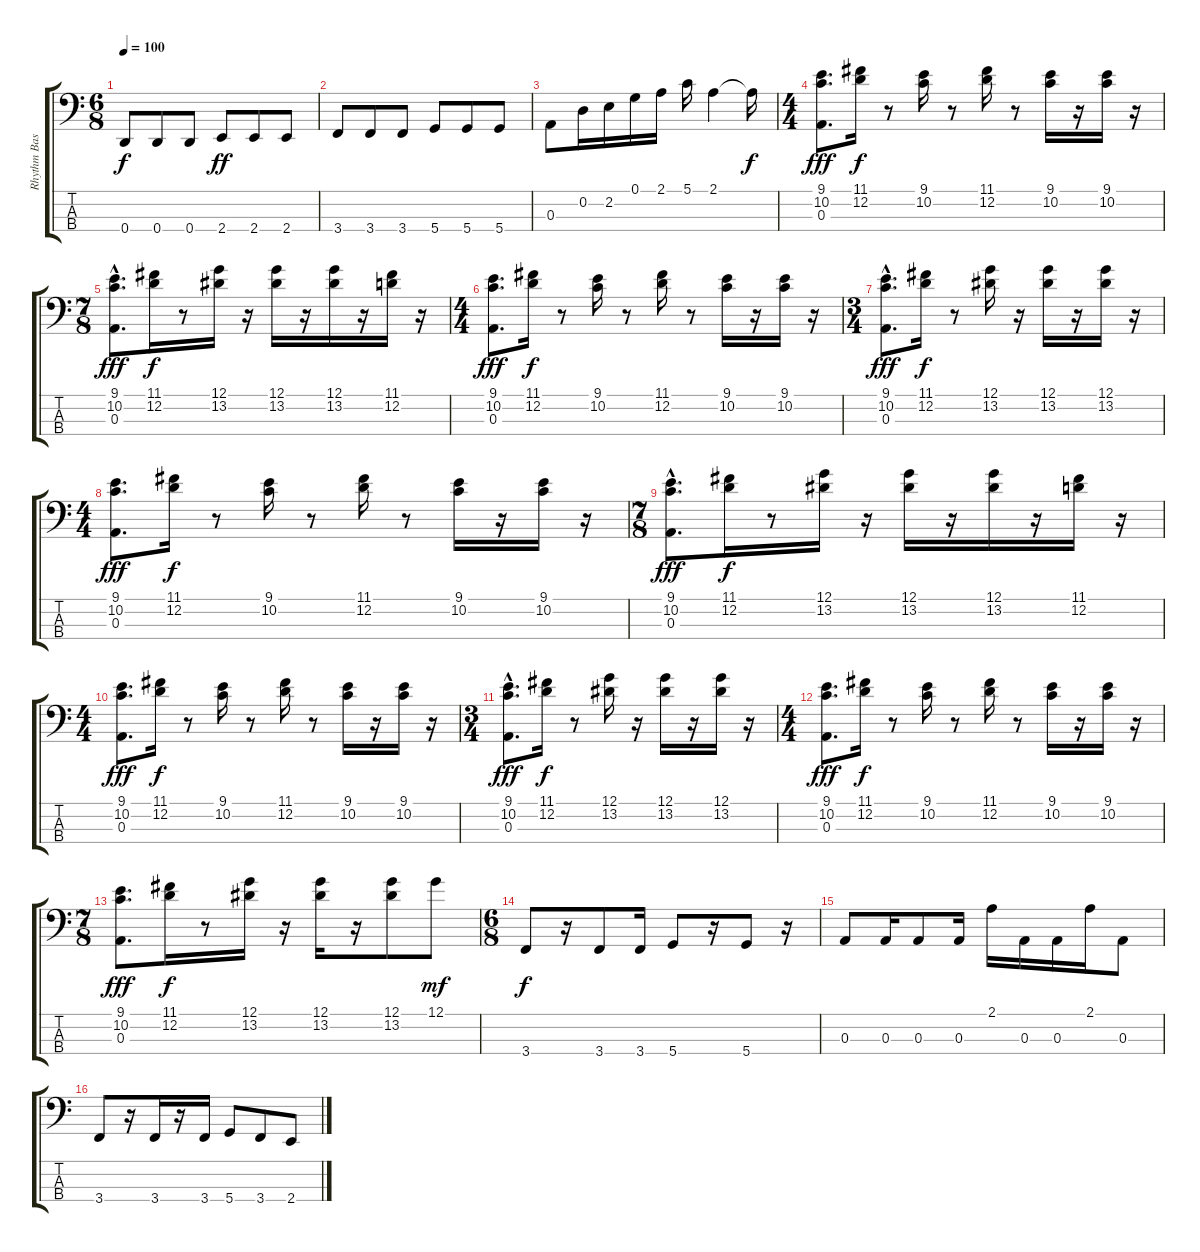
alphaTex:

\track ("Rhythm Bass" "Rhythm Bas") {instrument electricbasspick}
\staff {score tabs}
\tuning (G2 D2 A1 D1) {hide}
\ts (6 8)
\tempo 100
\clef f4
\ks c
0.4.8{dy f} 0.4.8 0.4.8 2.4.8{dy ff} 2.4.8 2.4.8 |
3.4.8 3.4.8 3.4.8 5.4.8 5.4.8 5.4.8 |
0.3.8 0.2.16 2.2.16 0.1.16 2.1.16 5.1.16 2.1.4 2.1{t}.16{dy f} |
\ts (4 4)
(9.1 10.2 0.3).8{d dy fff} (11.1 12.2).16{dy f} r.8 (9.1 10.2).16 r.8 (11.1 12.2).16 r.8 (9.1 10.2).16 r.16 (9.1 10.2).16 r.16 |
\ts (7 8)
(9.1 10.2 0.3{hac}).8{d dy fff} (11.1 12.2).16{dy f} r.8 (12.1 13.2).16 r.16 (12.1 13.2).16 r.16 (12.1 13.2).16 r.16 (11.1 12.2).16 r.16 |
\ts (4 4)
(9.1 10.2 0.3).8{d dy fff} (11.1 12.2).16{dy f} r.8 (9.1 10.2).16 r.8 (11.1 12.2).16 r.8 (9.1 10.2).16 r.16 (9.1 10.2).16 r.16 |
\ts (3 4)
(9.1 10.2 0.3{hac}).8{d dy fff} (11.1 12.2).16{dy f} r.8 (12.1 13.2).16 r.16 (12.1 13.2).16 r.16 (12.1 13.2).16 r.16 |
\ts (4 4)
(9.1 10.2 0.3).8{d dy fff} (11.1 12.2).16{dy f} r.8 (9.1 10.2).16 r.8 (11.1 12.2).16 r.8 (9.1 10.2).16 r.16 (9.1 10.2).16 r.16 |
\ts (7 8)
(9.1 10.2 0.3{hac}).8{d dy fff} (11.1 12.2).16{dy f} r.8 (12.1 13.2).16 r.16 (12.1 13.2).16 r.16 (12.1 13.2).16 r.16 (11.1 12.2).16 r.16 |
\ts (4 4)
(9.1 10.2 0.3).8{d dy fff} (11.1 12.2).16{dy f} r.8 (9.1 10.2).16 r.8 (11.1 12.2).16 r.8 (9.1 10.2).16 r.16 (9.1 10.2).16 r.16 |
\ts (3 4)
(9.1 10.2 0.3{hac}).8{d dy fff} (11.1 12.2).16{dy f} r.8 (12.1 13.2).16 r.16 (12.1 13.2).16 r.16 (12.1 13.2).16 r.16 |
\ts (4 4)
(9.1 10.2 0.3).8{d dy fff} (11.1 12.2).16{dy f} r.8 (9.1 10.2).16 r.8 (11.1 12.2).16 r.8 (9.1 10.2).16 r.16 (9.1 10.2).16 r.16 |
\ts (7 8)
(9.1 10.2 0.3).8{d dy fff} (11.1 12.2).16{dy f} r.8 (12.1 13.2).16 r.16 (12.1 13.2).16 r.16 (12.1 13.2).8 12.1.8{dy mf} |
\ts (6 8)
3.4.8{dy f} r.16 3.4.8 3.4.16 5.4.8 r.16 5.4.8 r.16 |
0.3.8 0.3.16 0.3.8 0.3.16 2.1.16 0.3.16 0.3.16 2.1.16 0.3.8 |
3.4.8 r.16 3.4.16 r.16 3.4.16 5.4.8 3.4.8 2.4.8
